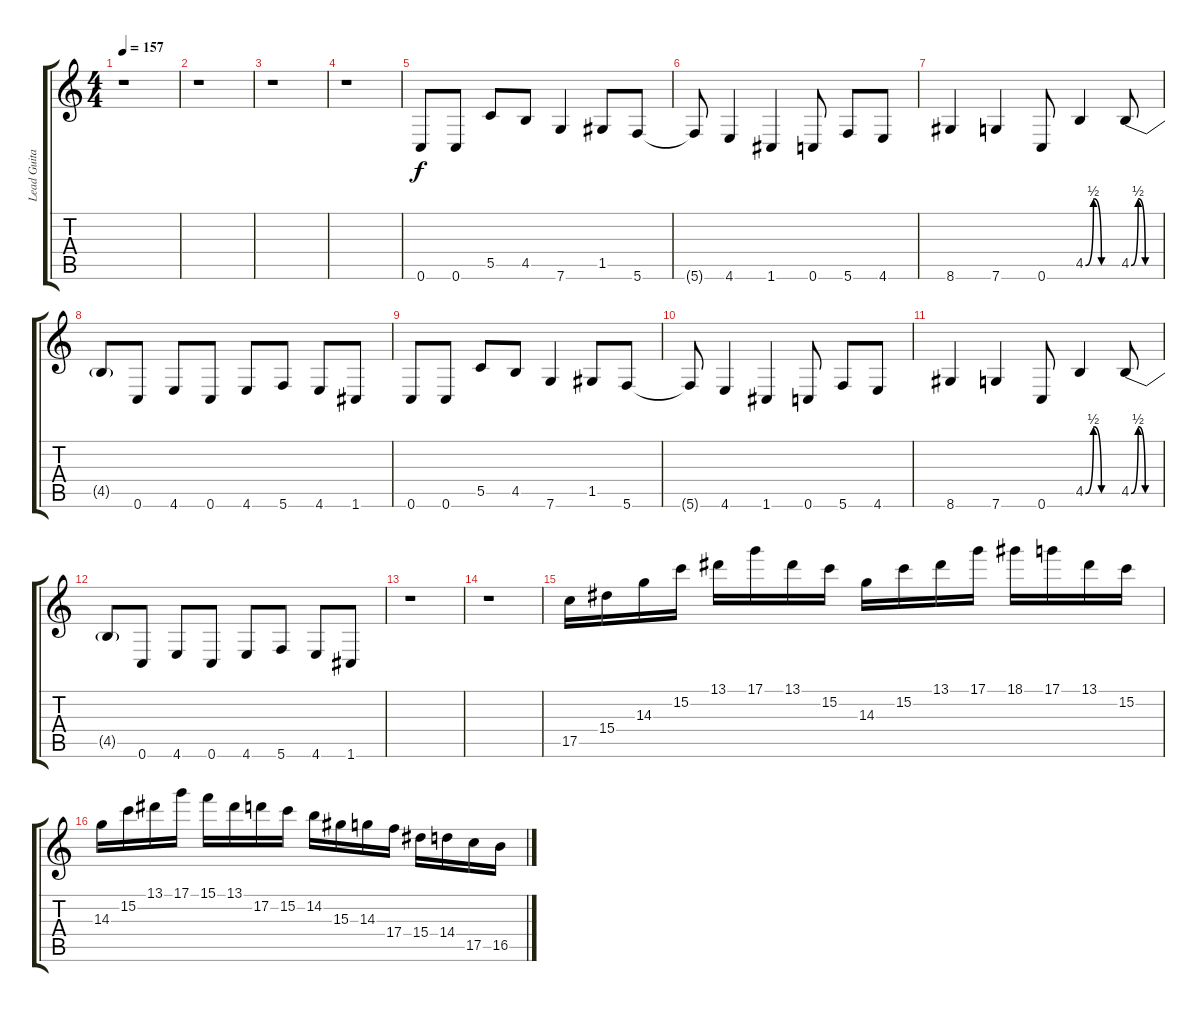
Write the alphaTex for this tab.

\track ("Lead Guitar " "Lead Guita") {instrument distortionguitar}
\staff {score tabs}
\tuning (D4 A3 F3 C3 G2 C2) {hide}
\ts (4 4)
\tempo 157
\clef g2
\ks c
r.1{dy f} |
r.1 |
r.1 |
r.1 |
0.6.8 0.6.8 5.5.8 4.5.8 7.6.4 1.5.8 5.6.8 |
5.6{t}.8 4.6.4 1.6.4 0.6.8 5.6.8 4.6.8 |
8.6.4 7.6.4 0.6.8 4.5{be (custom 0 0 15 2 30 0 45 0 60 0)}.4 4.5{be (custom 0 0 15 2 30 0 45 0 60 0)}.8 |
4.5{t}.8 0.6.8 4.6.8 0.6.8 4.6.8 5.6.8 4.6.8 1.6.8 |
0.6.8 0.6.8 5.5.8 4.5.8 7.6.4 1.5.8 5.6.8 |
5.6{t}.8 4.6.4 1.6.4 0.6.8 5.6.8 4.6.8 |
8.6.4 7.6.4 0.6.8 4.5{be (custom 0 0 15 2 30 0 45 0 60 0)}.4 4.5{be (custom 0 0 15 2 30 0 45 0 60 0)}.8 |
4.5{t}.8 0.6.8 4.6.8 0.6.8 4.6.8 5.6.8 4.6.8 1.6.8 |
r.1 |
r.1 |
17.5.16 15.4.16 14.3.16 15.2.16 13.1.16 17.1.16 13.1.16 15.2.16 14.3.16 15.2.16 13.1.16 17.1.16 18.1.16 17.1.16 13.1.16 15.2.16 |
14.3.16 15.2.16 13.1.16 17.1.16 15.1.16 13.1.16 17.2.16 15.2.16 14.2.16 15.3.16 14.3.16 17.4.16 15.4.16 14.4.16 17.5.16 16.5.16
